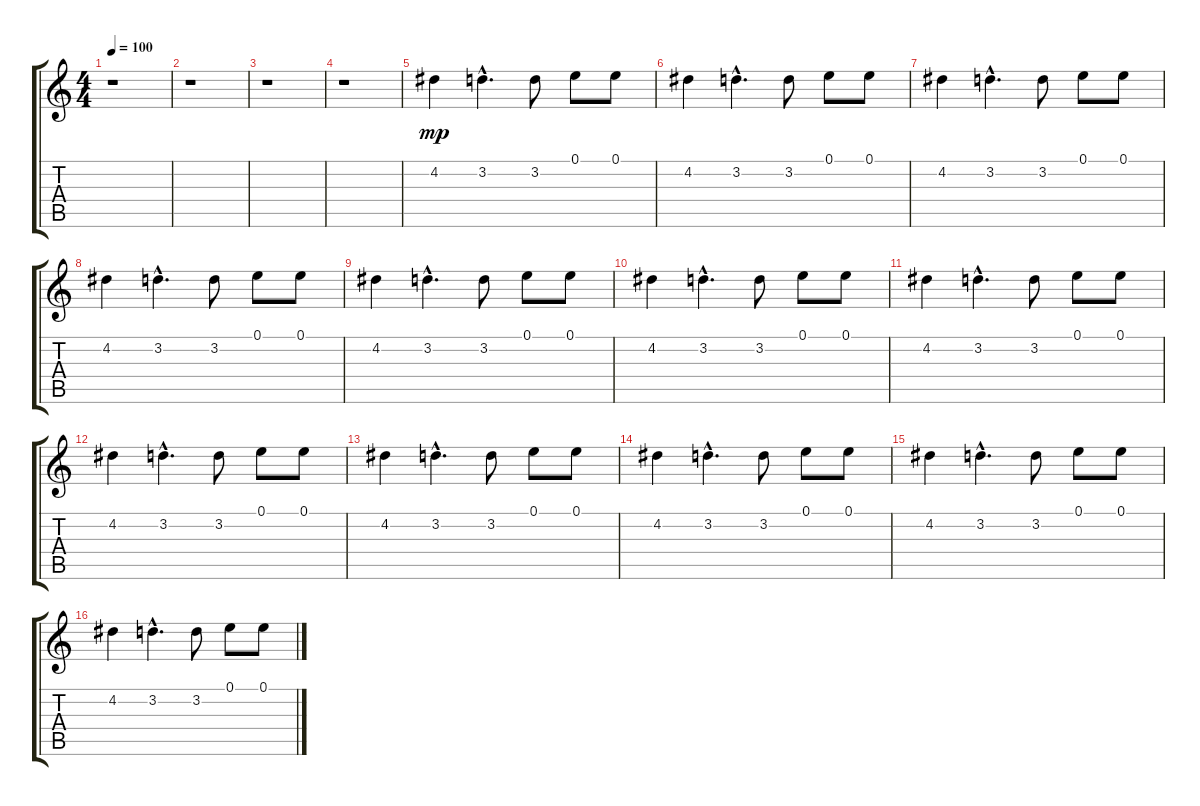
\track "" {instrument acousticguitarnylon}
\staff {score tabs}
\tuning (E4 B3 G3 D3 A2 E2) {hide}
\ts (4 4)
\tempo 100
\clef g2
\ks c
r.1{dy mp} |
r.1 |
r.1 |
r.1 |
4.2.4 3.2{hac}.4{d} 3.2.8 0.1.8 0.1.8 |
4.2.4 3.2{hac}.4{d} 3.2.8 0.1.8 0.1.8 |
4.2.4 3.2{hac}.4{d} 3.2.8 0.1.8 0.1.8 |
4.2.4 3.2{hac}.4{d} 3.2.8 0.1.8 0.1.8 |
4.2.4 3.2{hac}.4{d} 3.2.8 0.1.8 0.1.8 |
4.2.4 3.2{hac}.4{d} 3.2.8 0.1.8 0.1.8 |
4.2.4 3.2{hac}.4{d} 3.2.8 0.1.8 0.1.8 |
4.2.4 3.2{hac}.4{d} 3.2.8 0.1.8 0.1.8 |
4.2.4 3.2{hac}.4{d} 3.2.8 0.1.8 0.1.8 |
4.2.4 3.2{hac}.4{d} 3.2.8 0.1.8 0.1.8 |
4.2.4 3.2{hac}.4{d} 3.2.8 0.1.8 0.1.8 |
4.2.4 3.2{hac}.4{d} 3.2.8 0.1.8 0.1.8
